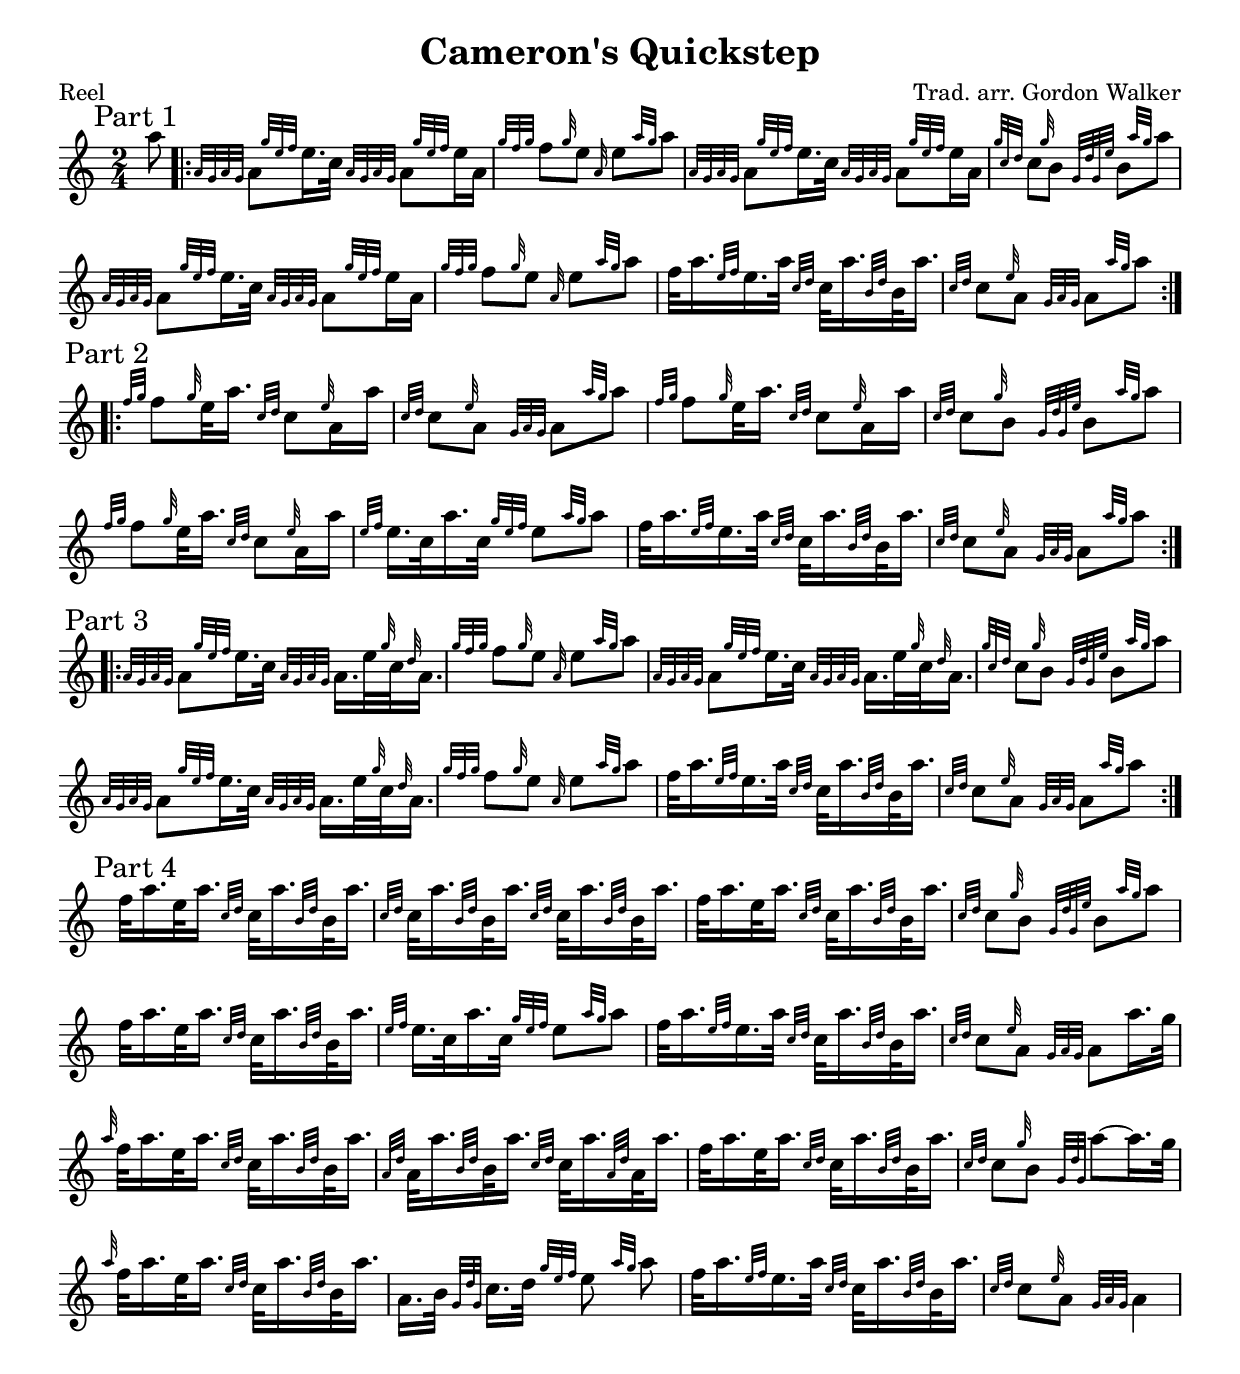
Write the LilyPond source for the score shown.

\version "2.18.2"

\include "bagpipe.ly"

\header {
    title = "Cameron's Quickstep"
    meter = "Reel"
    arranger = "Trad. arr. Gordon Walker"
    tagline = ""
}

\score {
    {
        \hideKeySignature
        \time 2/4

        \mark "Part 1"
        \partial 8 A8


        %%% PART 1 %%%

        \repeat volta 2 {
                \birl a8[ \dble e16. c32] \birl a8[ \dble e16 a16] \dblf f8 \grg e \gra e[ \dblA A]
                \birl a8[ \dble e16. c32] \birl a8[ \dble e16 a16] \dblc c8 \grg b \taor b[ \dblA A]

                \break

                \birl a8[ \dble e16. c32] \birl a8[ \dble e16 a16] \dblf f8 \grg e \gra e[ \dblA A]
                f32[ A16. \hdble e A32] \hdblc c[ A16. \hdblb b32 A16.] \hdblc c8 \gre a \wbirl a[ \dblA A]
        }

        \break


        %%% PART 2 %%%
        \mark "Part 2"

        \repeat volta 2 {
            \hdblf f8 \grg e32 A16. \hdblc c8 \gre a16 A16 \hdblc c8 \gre a \wbirl a[ \dblA A]
            \hdblf f8 \grg e32 A16. \hdblc c8 \gre a16 A16 \hdblc c8 \grg b \taor b[ \dblA A]

            \hdblf f8 \grg e32 A16. \hdblc c8 \gre a16 A16 \hdble e16. c32 A16. c32 \dble e8[ \dblA A]
            f32[ A16. \hdble e A32] \hdblc c[ A16. \hdblb b32 A16.] \hdblc c8 \gre a \wbirl a[ \dblA A]
        }

        \break


        %%% PART 3 %%%
        \mark "Part 3"

        \repeat volta 2 {
                \birl a8[ \dble e16. c32] \birl a16. e32 \grg c \grd a16. \dblf f8 \grg e \gra e[ \dblA A]
                \birl a8[ \dble e16. c32] \birl a16. e32 \grg c \grd a16. \dblc c8 \grg b \taor b[ \dblA A]

                \break

                \birl a8[ \dble e16. c32] \birl a16. e32 \grg c \grd a16. \dblf f8 \grg e \gra e[ \dblA A]

                f32[ A16. \hdble e A32] \hdblc c[ A16. \hdblb b32 A16.] \hdblc c8 \gre a \wbirl a[ \dblA A]
        }

        \break


        %%% PART 4 %%%
        \mark "Part 4"

        f32 A16. e32 A16. \hdblc c32[ A16. \hdblb b32 A16.] \hdblc c32[ A16. \hdblb b32 A16.] \hdblc c32[  A16. \hdblb b32 A16.]
        f32 A16. e32 A16. \hdblc c32[ A16. \hdblb b32 A16.] \hdblc c8 \grg b \taor b[ \dblA A]

        f32 A16. e32 A16. \hdblc c32[ A16. \hdblb b32 A16.] \hdble e16. c32 A16. c32 \dble e8[ \dblA A]
        f32[ A16. \hdble e A32] \hdblc c[ A16. \hdblb b32 A16.] \hdblc c8 \gre a \wbirl a A16. g32

        \break

        \grA f32 A16. e32 A16. \hdblc c32[ A16. \hdblb b32 A16.] \hdbla a32[ A16. \hdblb b32 A16.] \hdblc c32[  A16. \hdbla a32 A16.]
        f32 A16. e32 A16. \hdblc c32[ A16. \hdblb b32 A16.] \hdblc c8 \grg b \grip A ~A16. g32

        \grA f32 A16. e32 A16. \hdblc c32[ A16. \hdblb b32 A16.] a16. b32 \grip c16. d32 \dble e8 \dblA A
        f32[ A16. \hdble e A32] \hdblc c[ A16. \hdblb b32 A16.] \hdblc c8 \gre a \wbirl a4
    }

    \layout {
        indent = 0.0\cm
        \context { \Score \remove "Bar_number_engraver" }
    }
    
    % \midi {}
}